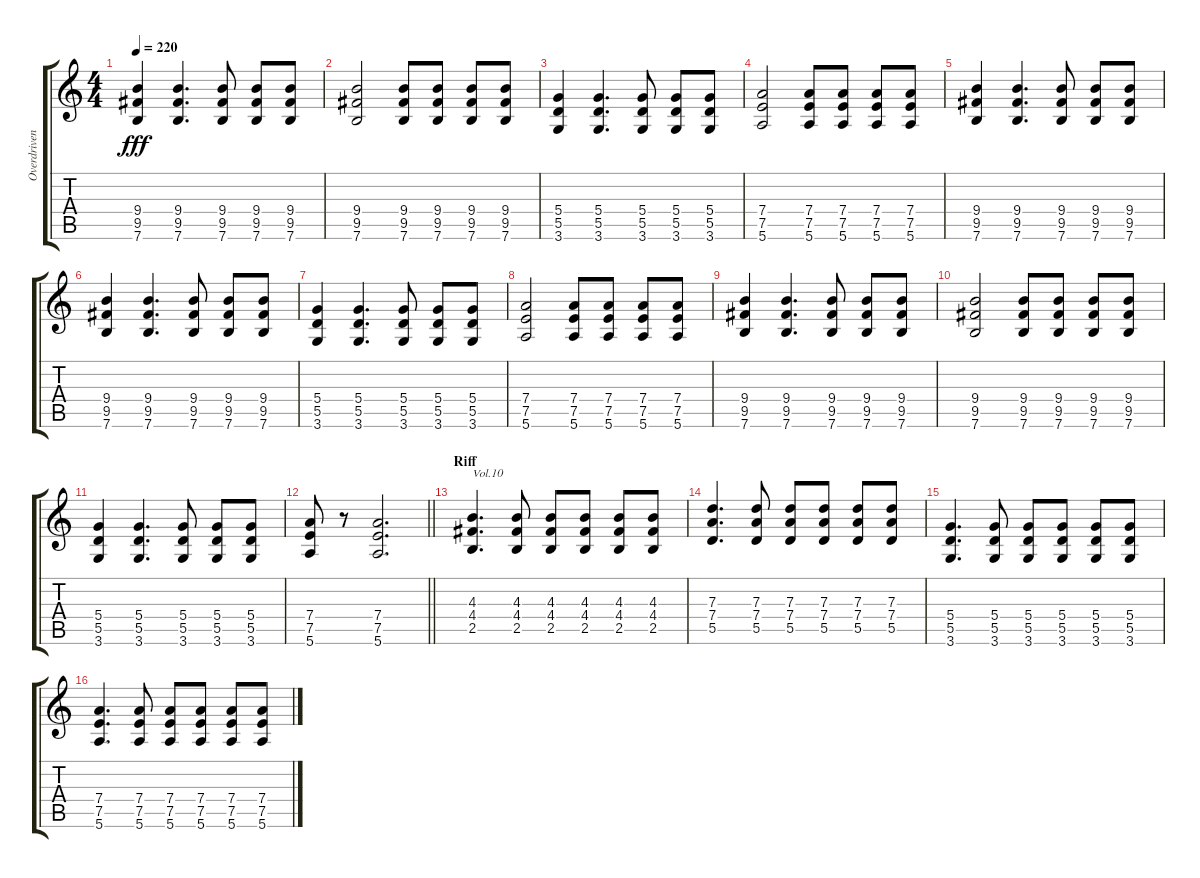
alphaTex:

\track ("Overdriven Guitar" "Overdriven") {instrument overdrivenguitar}
\staff {score tabs}
\tuning (E4 B3 G3 D3 A2 E2) {hide}
\ts (4 4)
\tempo 220
\clef g2
\ks c
(9.4 9.5 7.6).4{dy fff} (9.4 9.5 7.6).4{d} (9.4 9.5 7.6).8 (9.4 9.5 7.6).8 (9.4 9.5 7.6).8 |
(9.4 9.5 7.6).2 (9.4 9.5 7.6).8 (9.4 9.5 7.6).8 (9.4 9.5 7.6).8 (9.4 9.5 7.6).8 |
(5.4 5.5 3.6).4 (5.4 5.5 3.6).4{d} (5.4 5.5 3.6).8 (5.4 5.5 3.6).8 (5.4 5.5 3.6).8 |
(7.4 7.5 5.6).2 (7.4 7.5 5.6).8 (7.4 7.5 5.6).8 (7.4 7.5 5.6).8 (7.4 7.5 5.6).8 |
(9.4 9.5 7.6).4 (9.4 9.5 7.6).4{d} (9.4 9.5 7.6).8 (9.4 9.5 7.6).8 (9.4 9.5 7.6).8 |
(9.4 9.5 7.6).4 (9.4 9.5 7.6).4{d} (9.4 9.5 7.6).8 (9.4 9.5 7.6).8 (9.4 9.5 7.6).8 |
(5.4 5.5 3.6).4 (5.4 5.5 3.6).4{d} (5.4 5.5 3.6).8 (5.4 5.5 3.6).8 (5.4 5.5 3.6).8 |
(7.4 7.5 5.6).2 (7.4 7.5 5.6).8 (7.4 7.5 5.6).8 (7.4 7.5 5.6).8 (7.4 7.5 5.6).8 |
(9.4 9.5 7.6).4 (9.4 9.5 7.6).4{d} (9.4 9.5 7.6).8 (9.4 9.5 7.6).8 (9.4 9.5 7.6).8 |
(9.4 9.5 7.6).2 (9.4 9.5 7.6).8 (9.4 9.5 7.6).8 (9.4 9.5 7.6).8 (9.4 9.5 7.6).8 |
(5.4 5.5 3.6).4 (5.4 5.5 3.6).4{d} (5.4 5.5 3.6).8 (5.4 5.5 3.6).8 (5.4 5.5 3.6).8 |
\barLineRight lightlight
(7.4 7.5 5.6).8 r.8 (7.4 7.5 5.6).2{d} |
\section ("" "Riff")
(4.3 4.4 2.5).4{d txt "Vol.10" volume 10} (4.3 4.4 2.5).8 (4.3 4.4 2.5).8 (4.3 4.4 2.5).8 (4.3 4.4 2.5).8 (4.3 4.4 2.5).8 |
(7.3 7.4 5.5).4{d} (7.3 7.4 5.5).8 (7.3 7.4 5.5).8 (7.3 7.4 5.5).8 (7.3 7.4 5.5).8 (7.3 7.4 5.5).8 |
(5.4 5.5 3.6).4{d} (5.4 5.5 3.6).8 (5.4 5.5 3.6).8 (5.4 5.5 3.6).8 (5.4 5.5 3.6).8 (5.4 5.5 3.6).8 |
(7.4 7.5 5.6).4{d} (7.4 7.5 5.6).8 (7.4 7.5 5.6).8 (7.4 7.5 5.6).8 (7.4 7.5 5.6).8 (7.4 7.5 5.6).8
